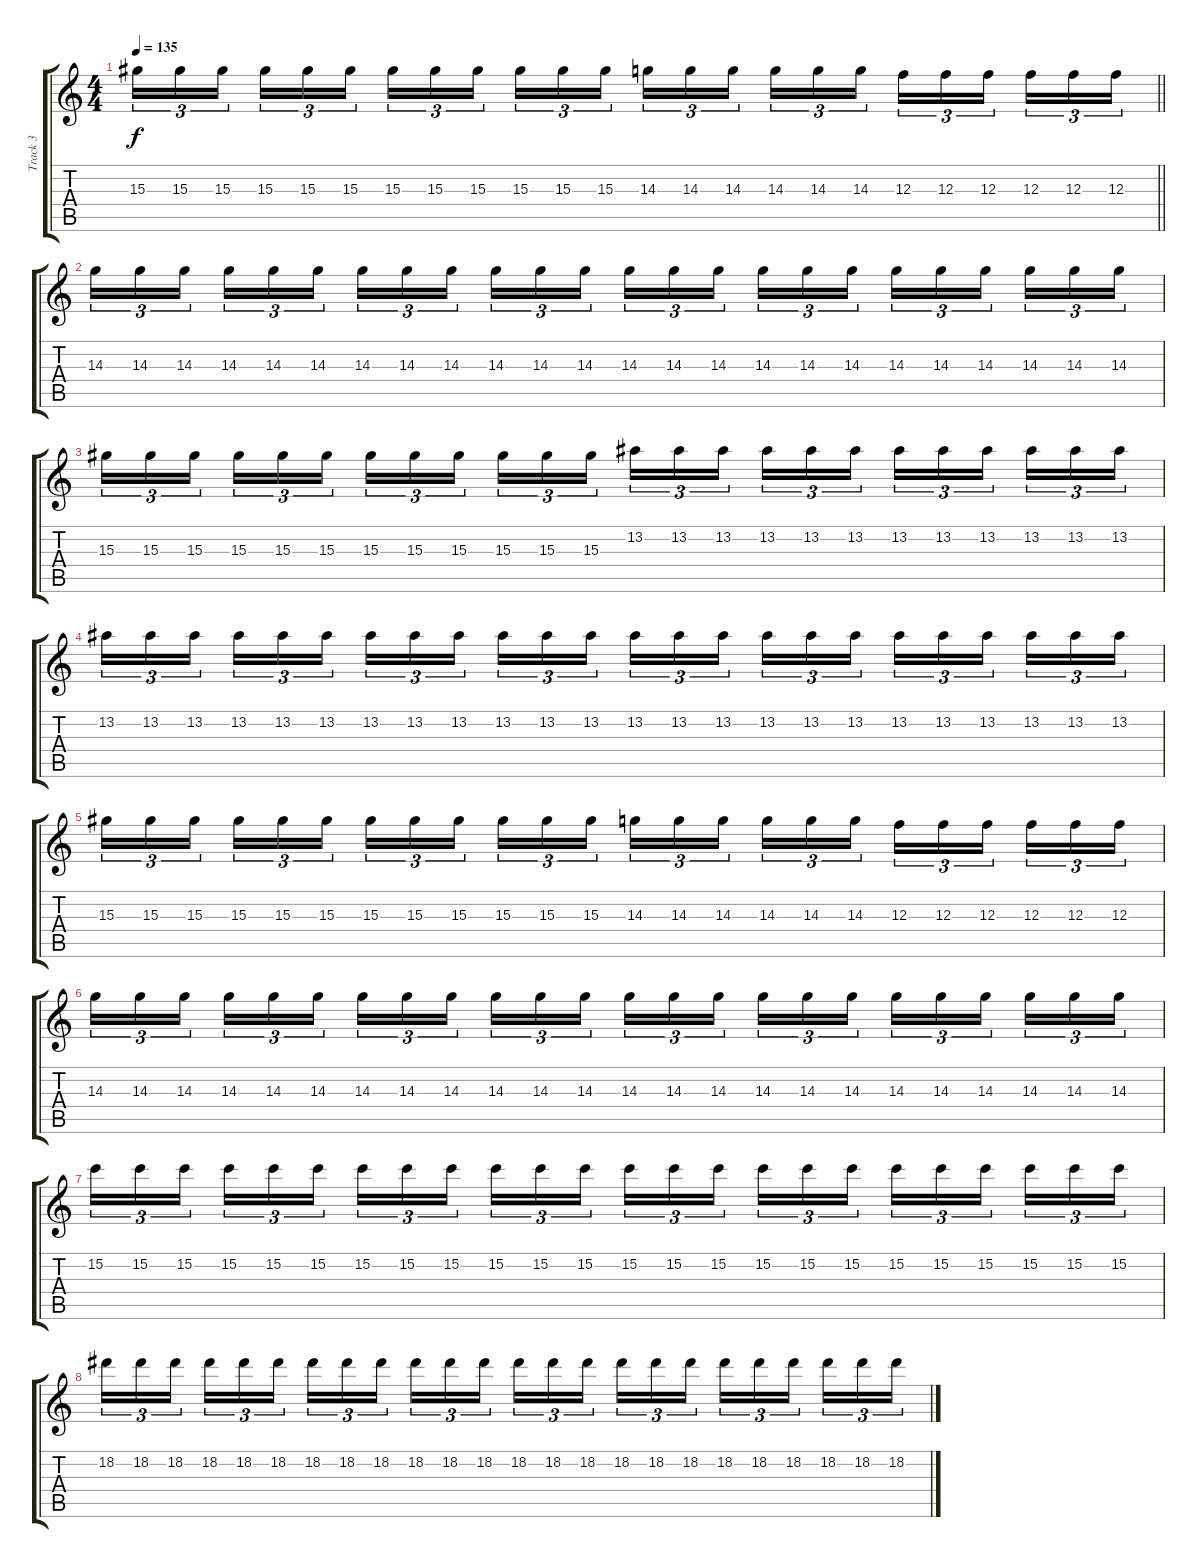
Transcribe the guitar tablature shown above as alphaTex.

\track ("Track 3" "Track 3") {instrument distortionguitar}
\staff {score tabs}
\tuning (D4 A3 F3 C3 G2 C2) {hide}
\ts (4 4)
\tempo 135
\clef g2
\barLineRight lightlight
\ks c
15.3.16{tu (3 2) dy f} 15.3.16{tu (3 2)} 15.3.16{tu (3 2) beam splitsecondary} 15.3.16{tu (3 2)} 15.3.16{tu (3 2)} 15.3.16{tu (3 2)} 15.3.16{tu (3 2)} 15.3.16{tu (3 2)} 15.3.16{tu (3 2) beam splitsecondary} 15.3.16{tu (3 2)} 15.3.16{tu (3 2)} 15.3.16{tu (3 2)} 14.3.16{tu (3 2)} 14.3.16{tu (3 2)} 14.3.16{tu (3 2) beam splitsecondary} 14.3.16{tu (3 2)} 14.3.16{tu (3 2)} 14.3.16{tu (3 2)} 12.3.16{tu (3 2)} 12.3.16{tu (3 2)} 12.3.16{tu (3 2) beam splitsecondary} 12.3.16{tu (3 2)} 12.3.16{tu (3 2)} 12.3.16{tu (3 2)} |
14.3.16{tu (3 2)} 14.3.16{tu (3 2)} 14.3.16{tu (3 2) beam splitsecondary} 14.3.16{tu (3 2)} 14.3.16{tu (3 2)} 14.3.16{tu (3 2)} 14.3.16{tu (3 2)} 14.3.16{tu (3 2)} 14.3.16{tu (3 2) beam splitsecondary} 14.3.16{tu (3 2)} 14.3.16{tu (3 2)} 14.3.16{tu (3 2)} 14.3.16{tu (3 2)} 14.3.16{tu (3 2)} 14.3.16{tu (3 2) beam splitsecondary} 14.3.16{tu (3 2)} 14.3.16{tu (3 2)} 14.3.16{tu (3 2)} 14.3.16{tu (3 2)} 14.3.16{tu (3 2)} 14.3.16{tu (3 2) beam splitsecondary} 14.3.16{tu (3 2)} 14.3.16{tu (3 2)} 14.3.16{tu (3 2)} |
15.3.16{tu (3 2)} 15.3.16{tu (3 2)} 15.3.16{tu (3 2) beam splitsecondary} 15.3.16{tu (3 2)} 15.3.16{tu (3 2)} 15.3.16{tu (3 2)} 15.3.16{tu (3 2)} 15.3.16{tu (3 2)} 15.3.16{tu (3 2) beam splitsecondary} 15.3.16{tu (3 2)} 15.3.16{tu (3 2)} 15.3.16{tu (3 2)} 13.2.16{tu (3 2)} 13.2.16{tu (3 2)} 13.2.16{tu (3 2) beam splitsecondary} 13.2.16{tu (3 2)} 13.2.16{tu (3 2)} 13.2.16{tu (3 2)} 13.2.16{tu (3 2)} 13.2.16{tu (3 2)} 13.2.16{tu (3 2) beam splitsecondary} 13.2.16{tu (3 2)} 13.2.16{tu (3 2)} 13.2.16{tu (3 2)} |
13.2.16{tu (3 2)} 13.2.16{tu (3 2)} 13.2.16{tu (3 2) beam splitsecondary} 13.2.16{tu (3 2)} 13.2.16{tu (3 2)} 13.2.16{tu (3 2)} 13.2.16{tu (3 2)} 13.2.16{tu (3 2)} 13.2.16{tu (3 2) beam splitsecondary} 13.2.16{tu (3 2)} 13.2.16{tu (3 2)} 13.2.16{tu (3 2)} 13.2.16{tu (3 2)} 13.2.16{tu (3 2)} 13.2.16{tu (3 2) beam splitsecondary} 13.2.16{tu (3 2)} 13.2.16{tu (3 2)} 13.2.16{tu (3 2)} 13.2.16{tu (3 2)} 13.2.16{tu (3 2)} 13.2.16{tu (3 2) beam splitsecondary} 13.2.16{tu (3 2)} 13.2.16{tu (3 2)} 13.2.16{tu (3 2)} |
15.3.16{tu (3 2)} 15.3.16{tu (3 2)} 15.3.16{tu (3 2) beam splitsecondary} 15.3.16{tu (3 2)} 15.3.16{tu (3 2)} 15.3.16{tu (3 2)} 15.3.16{tu (3 2)} 15.3.16{tu (3 2)} 15.3.16{tu (3 2) beam splitsecondary} 15.3.16{tu (3 2)} 15.3.16{tu (3 2)} 15.3.16{tu (3 2)} 14.3.16{tu (3 2)} 14.3.16{tu (3 2)} 14.3.16{tu (3 2) beam splitsecondary} 14.3.16{tu (3 2)} 14.3.16{tu (3 2)} 14.3.16{tu (3 2)} 12.3.16{tu (3 2)} 12.3.16{tu (3 2)} 12.3.16{tu (3 2) beam splitsecondary} 12.3.16{tu (3 2)} 12.3.16{tu (3 2)} 12.3.16{tu (3 2)} |
14.3.16{tu (3 2)} 14.3.16{tu (3 2)} 14.3.16{tu (3 2) beam splitsecondary} 14.3.16{tu (3 2)} 14.3.16{tu (3 2)} 14.3.16{tu (3 2)} 14.3.16{tu (3 2)} 14.3.16{tu (3 2)} 14.3.16{tu (3 2) beam splitsecondary} 14.3.16{tu (3 2)} 14.3.16{tu (3 2)} 14.3.16{tu (3 2)} 14.3.16{tu (3 2)} 14.3.16{tu (3 2)} 14.3.16{tu (3 2) beam splitsecondary} 14.3.16{tu (3 2)} 14.3.16{tu (3 2)} 14.3.16{tu (3 2)} 14.3.16{tu (3 2)} 14.3.16{tu (3 2)} 14.3.16{tu (3 2) beam splitsecondary} 14.3.16{tu (3 2)} 14.3.16{tu (3 2)} 14.3.16{tu (3 2)} |
15.2.16{tu (3 2)} 15.2.16{tu (3 2)} 15.2.16{tu (3 2) beam splitsecondary} 15.2.16{tu (3 2)} 15.2.16{tu (3 2)} 15.2.16{tu (3 2)} 15.2.16{tu (3 2)} 15.2.16{tu (3 2)} 15.2.16{tu (3 2) beam splitsecondary} 15.2.16{tu (3 2)} 15.2.16{tu (3 2)} 15.2.16{tu (3 2)} 15.2.16{tu (3 2)} 15.2.16{tu (3 2)} 15.2.16{tu (3 2) beam splitsecondary} 15.2.16{tu (3 2)} 15.2.16{tu (3 2)} 15.2.16{tu (3 2)} 15.2.16{tu (3 2)} 15.2.16{tu (3 2)} 15.2.16{tu (3 2) beam splitsecondary} 15.2.16{tu (3 2)} 15.2.16{tu (3 2)} 15.2.16{tu (3 2)} |
18.2.16{tu (3 2)} 18.2.16{tu (3 2)} 18.2.16{tu (3 2) beam splitsecondary} 18.2.16{tu (3 2)} 18.2.16{tu (3 2)} 18.2.16{tu (3 2)} 18.2.16{tu (3 2)} 18.2.16{tu (3 2)} 18.2.16{tu (3 2) beam splitsecondary} 18.2.16{tu (3 2)} 18.2.16{tu (3 2)} 18.2.16{tu (3 2)} 18.2.16{tu (3 2)} 18.2.16{tu (3 2)} 18.2.16{tu (3 2) beam splitsecondary} 18.2.16{tu (3 2)} 18.2.16{tu (3 2)} 18.2.16{tu (3 2)} 18.2.16{tu (3 2)} 18.2.16{tu (3 2)} 18.2.16{tu (3 2) beam splitsecondary} 18.2.16{tu (3 2)} 18.2.16{tu (3 2)} 18.2.16{tu (3 2)}
